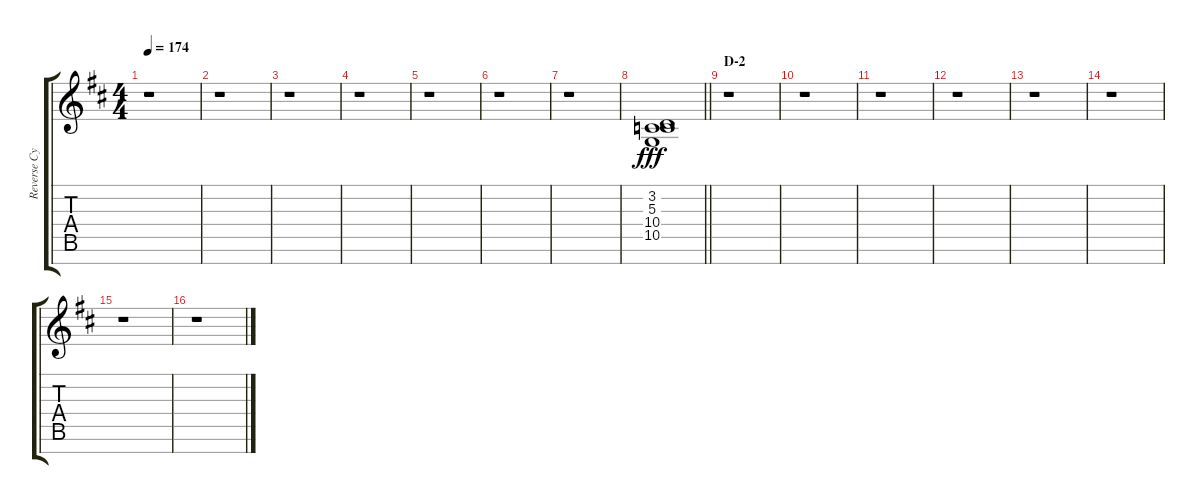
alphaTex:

\track ("Reverse Cymbal" "Reverse Cy") {instrument reversecymbal}
\staff {score tabs}
\tuning (E4 B3 G3 D3 A2 E2 B1) {hide}
\ts (4 4)
\tempo 174
\clef g2
\ks bminor
r.1{dy f} |
r.1 |
r.1 |
r.1 |
r.1 |
r.1 |
r.1 |
\barLineRight lightlight
(3.2 5.3 10.4 10.5).1{dy fff} |
\section ("" "D-2")
r.1 |
r.1 |
r.1 |
r.1 |
r.1 |
r.1 |
r.1 |
r.1
